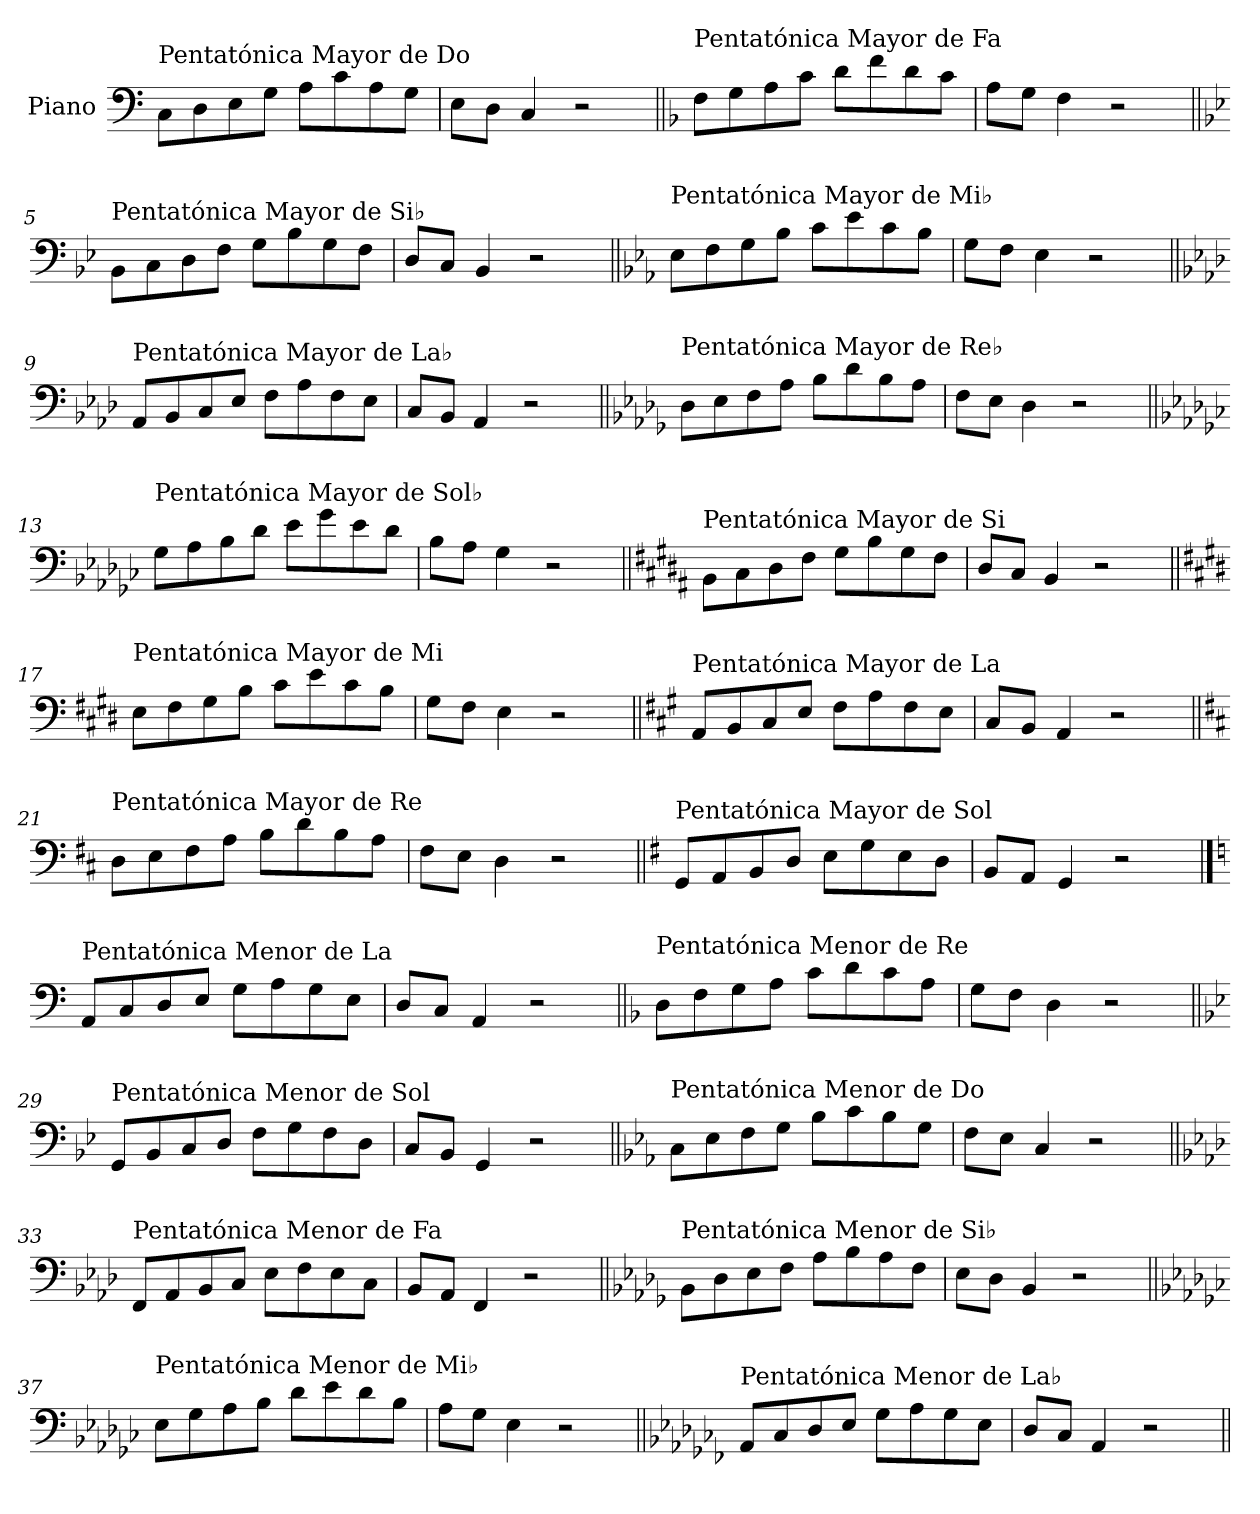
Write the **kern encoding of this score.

**kern
*part1
*staff1
*I"Piano
*I'Pno.
*clefF4
*k[]
=1
!LO:TX:a:t=Pentatónica Mayor de Do
8C\L
8D\
8E\
8G\J
8A\L
8c\
8A\
8G\J
=2
8E\L
8D\J
4C/
2r
=3||
*k[b-]
!LO:TX:a:t=Pentatónica Mayor de Fa
8F\L
8G\
8A\
8c\J
8d\L
8f\
8d\
8c\J
=4
8A\L
8G\J
4F\
2r
!!LO:LB:g=z
=5||
*k[b-e-]
!LO:TX:a:t=Pentatónica Mayor de Si♭
8BB-\L
8C\
8D\
8F\J
8G\L
8B-\
8G\
8F\J
=6
8D/L
8C/J
4BB-/
2r
=7||
*k[b-e-a-]
!LO:TX:a:t=Pentatónica Mayor de Mi♭
8E-\L
8F\
8G\
8B-\J
8c\L
8e-\
8c\
8B-\J
=8
8G\L
8F\J
4E-\
2r
!!LO:LB:g=z
=9||
*k[b-e-a-d-]
!LO:TX:a:t=Pentatónica Mayor de La♭
8AA-/L
8BB-/
8C/
8E-/J
8F\L
8A-\
8F\
8E-\J
=10
8C/L
8BB-/J
4AA-/
2r
=11||
*k[b-e-a-d-g-]
!LO:TX:a:t=Pentatónica Mayor de Re♭
8D-\L
8E-\
8F\
8A-\J
8B-\L
8d-\
8B-\
8A-\J
=12
8F\L
8E-\J
4D-\
2r
!!LO:LB:g=z
=13||
*k[b-e-a-d-g-c-]
!LO:TX:a:t=Pentatónica Mayor de Sol♭
8G-\L
8A-\
8B-\
8d-\J
8e-\L
8g-\
8e-\
8d-\J
=14
8B-\L
8A-\J
4G-\
2r
=15||
*k[f#c#g#d#a#]
!LO:TX:a:t=Pentatónica Mayor de Si
8BB\L
8C#\
8D#\
8F#\J
8G#\L
8B\
8G#\
8F#\J
=16
8D#/L
8C#/J
4BB/
2r
!!LO:LB:g=z
=17||
*k[f#c#g#d#]
!LO:TX:a:t=Pentatónica Mayor de Mi
8E\L
8F#\
8G#\
8B\J
8c#\L
8e\
8c#\
8B\J
=18
8G#\L
8F#\J
4E\
2r
=19||
*k[f#c#g#]
!LO:TX:a:t=Pentatónica Mayor de La
8AA/L
8BB/
8C#/
8E/J
8F#\L
8A\
8F#\
8E\J
=20
8C#/L
8BB/J
4AA/
2r
!!LO:LB:g=z
=21||
*k[f#c#]
!LO:TX:a:t=Pentatónica Mayor de Re
8D\L
8E\
8F#\
8A\J
8B\L
8d\
8B\
8A\J
=22
8F#\L
8E\J
4D\
2r
=23||
*k[f#]
!LO:TX:a:t=Pentatónica Mayor de Sol
8GG/L
8AA/
8BB/
8D/J
8E\L
8G\
8E\
8D\J
=24
8BB/L
8AA/J
4GG/
2r
!!LO:PB:g=z
==25
*k[]
!LO:TX:a:t=Pentatónica Menor de La
8AA/L
8C/
8D/
8E/J
8G\L
8A\
8G\
8E\J
=26
8D/L
8C/J
4AA/
2r
=27||
*k[b-]
!LO:TX:a:t=Pentatónica Menor de Re
8D\L
8F\
8G\
8A\J
8c\L
8d\
8c\
8A\J
=28
8G\L
8F\J
4D\
2r
!!LO:LB:g=z
=29||
*k[b-e-]
!LO:TX:a:t=Pentatónica Menor de Sol
8GG/L
8BB-/
8C/
8D/J
8F\L
8G\
8F\
8D\J
=30
8C/L
8BB-/J
4GG/
2r
=31||
*k[b-e-a-]
!LO:TX:a:t=Pentatónica Menor de Do
8C\L
8E-\
8F\
8G\J
8B-\L
8c\
8B-\
8G\J
=32
8F\L
8E-\J
4C/
2r
!!LO:LB:g=z
=33||
*k[b-e-a-d-]
!LO:TX:a:t=Pentatónica Menor de Fa
8FF/L
8AA-/
8BB-/
8C/J
8E-\L
8F\
8E-\
8C\J
=34
8BB-/L
8AA-/J
4FF/
2r
=35||
*k[b-e-a-d-g-]
!LO:TX:a:t=Pentatónica Menor de Si♭
8BB-\L
8D-\
8E-\
8F\J
8A-\L
8B-\
8A-\
8F\J
=36
8E-\L
8D-\J
4BB-/
2r
!!LO:LB:g=z
=37||
*k[b-e-a-d-g-c-]
!LO:TX:a:t=Pentatónica Menor de Mi♭
8E-\L
8G-\
8A-\
8B-\J
8d-\L
8e-\
8d-\
8B-\J
=38
8A-\L
8G-\J
4E-\
2r
=39||
*k[b-e-a-d-g-c-f-]
!LO:TX:a:t=Pentatónica Menor de La♭
8AA-/L
8C-/
8D-/
8E-/J
8G-\L
8A-\
8G-\
8E-\J
=40
8D-/L
8C-/J
4AA-/
2r
=||
*-
